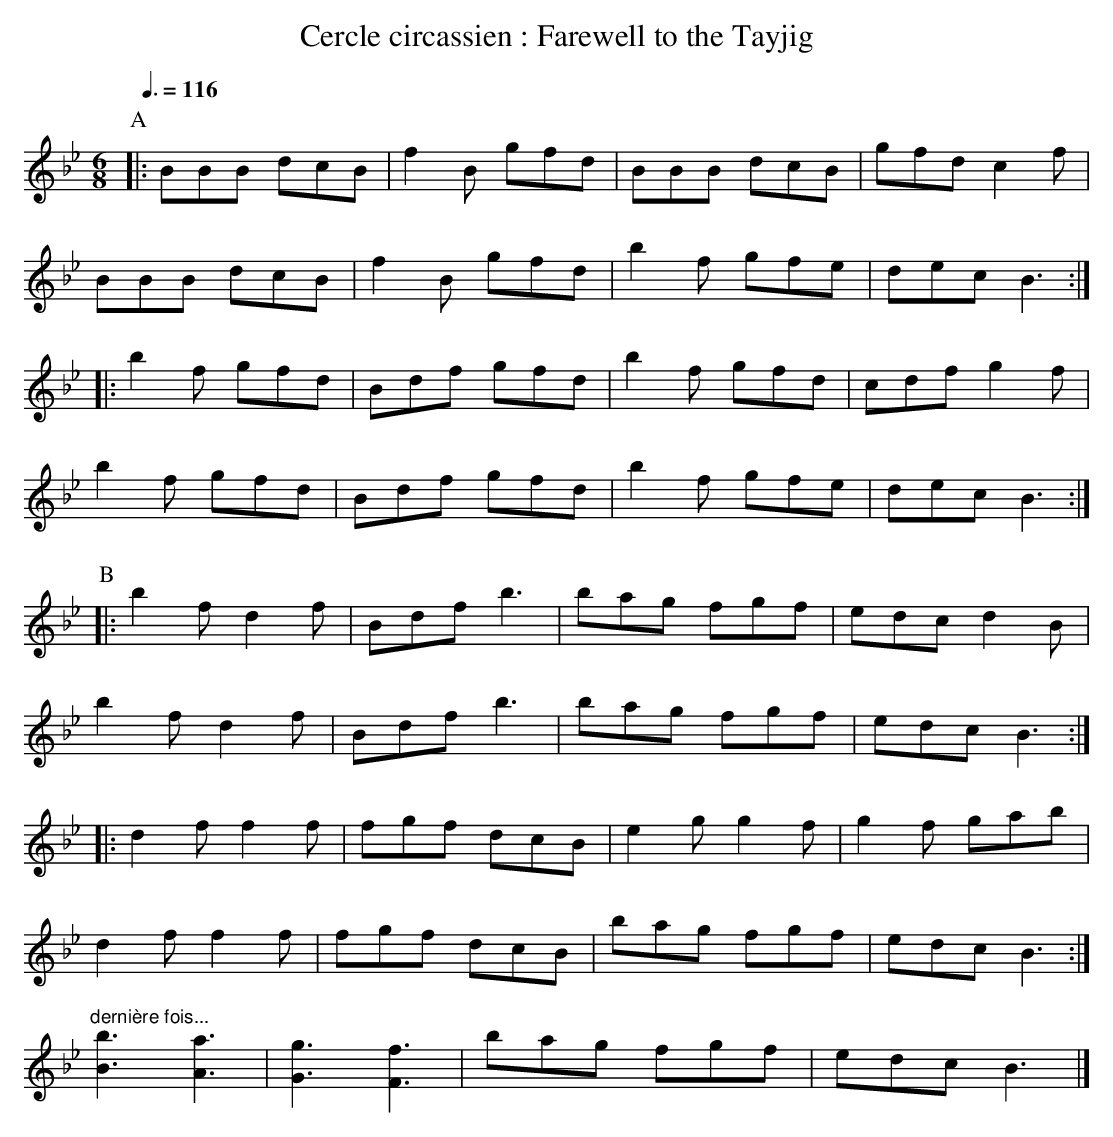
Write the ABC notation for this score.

X:1
T:Cercle circassien : Farewell to the Tayjig
M:6/8
L:1/8
Q:3/8=116
K:Bb
P:A
|: BBB dcB | f2 B gfd | BBB dcB | gfd c2 f |
BBB dcB | f2 B gfd | b2 f gfe | dec B3 ::
b2 f gfd | Bdf gfd | b2 f gfd | cdf g2 f |
b2 f gfd | Bdf gfd | b2 f gfe | dec B3 :|
%%vskip 1
P:B
|: b2 f d2 f | Bdf b3 | bag fgf | edc d2 B |
b2 f d2 f | Bdf b3 | bag fgf | edc B3 ::
d2 f f2 f | fgf dcB | e2 g g2 f | g2 f gab |
d2 f f2 f | fgf dcB | bag fgf | edc B3 :|
"^dernière fois..."[b3B3] [a3A3] | [g3G3] [f3F3] | bag fgf | edc B3 |]
